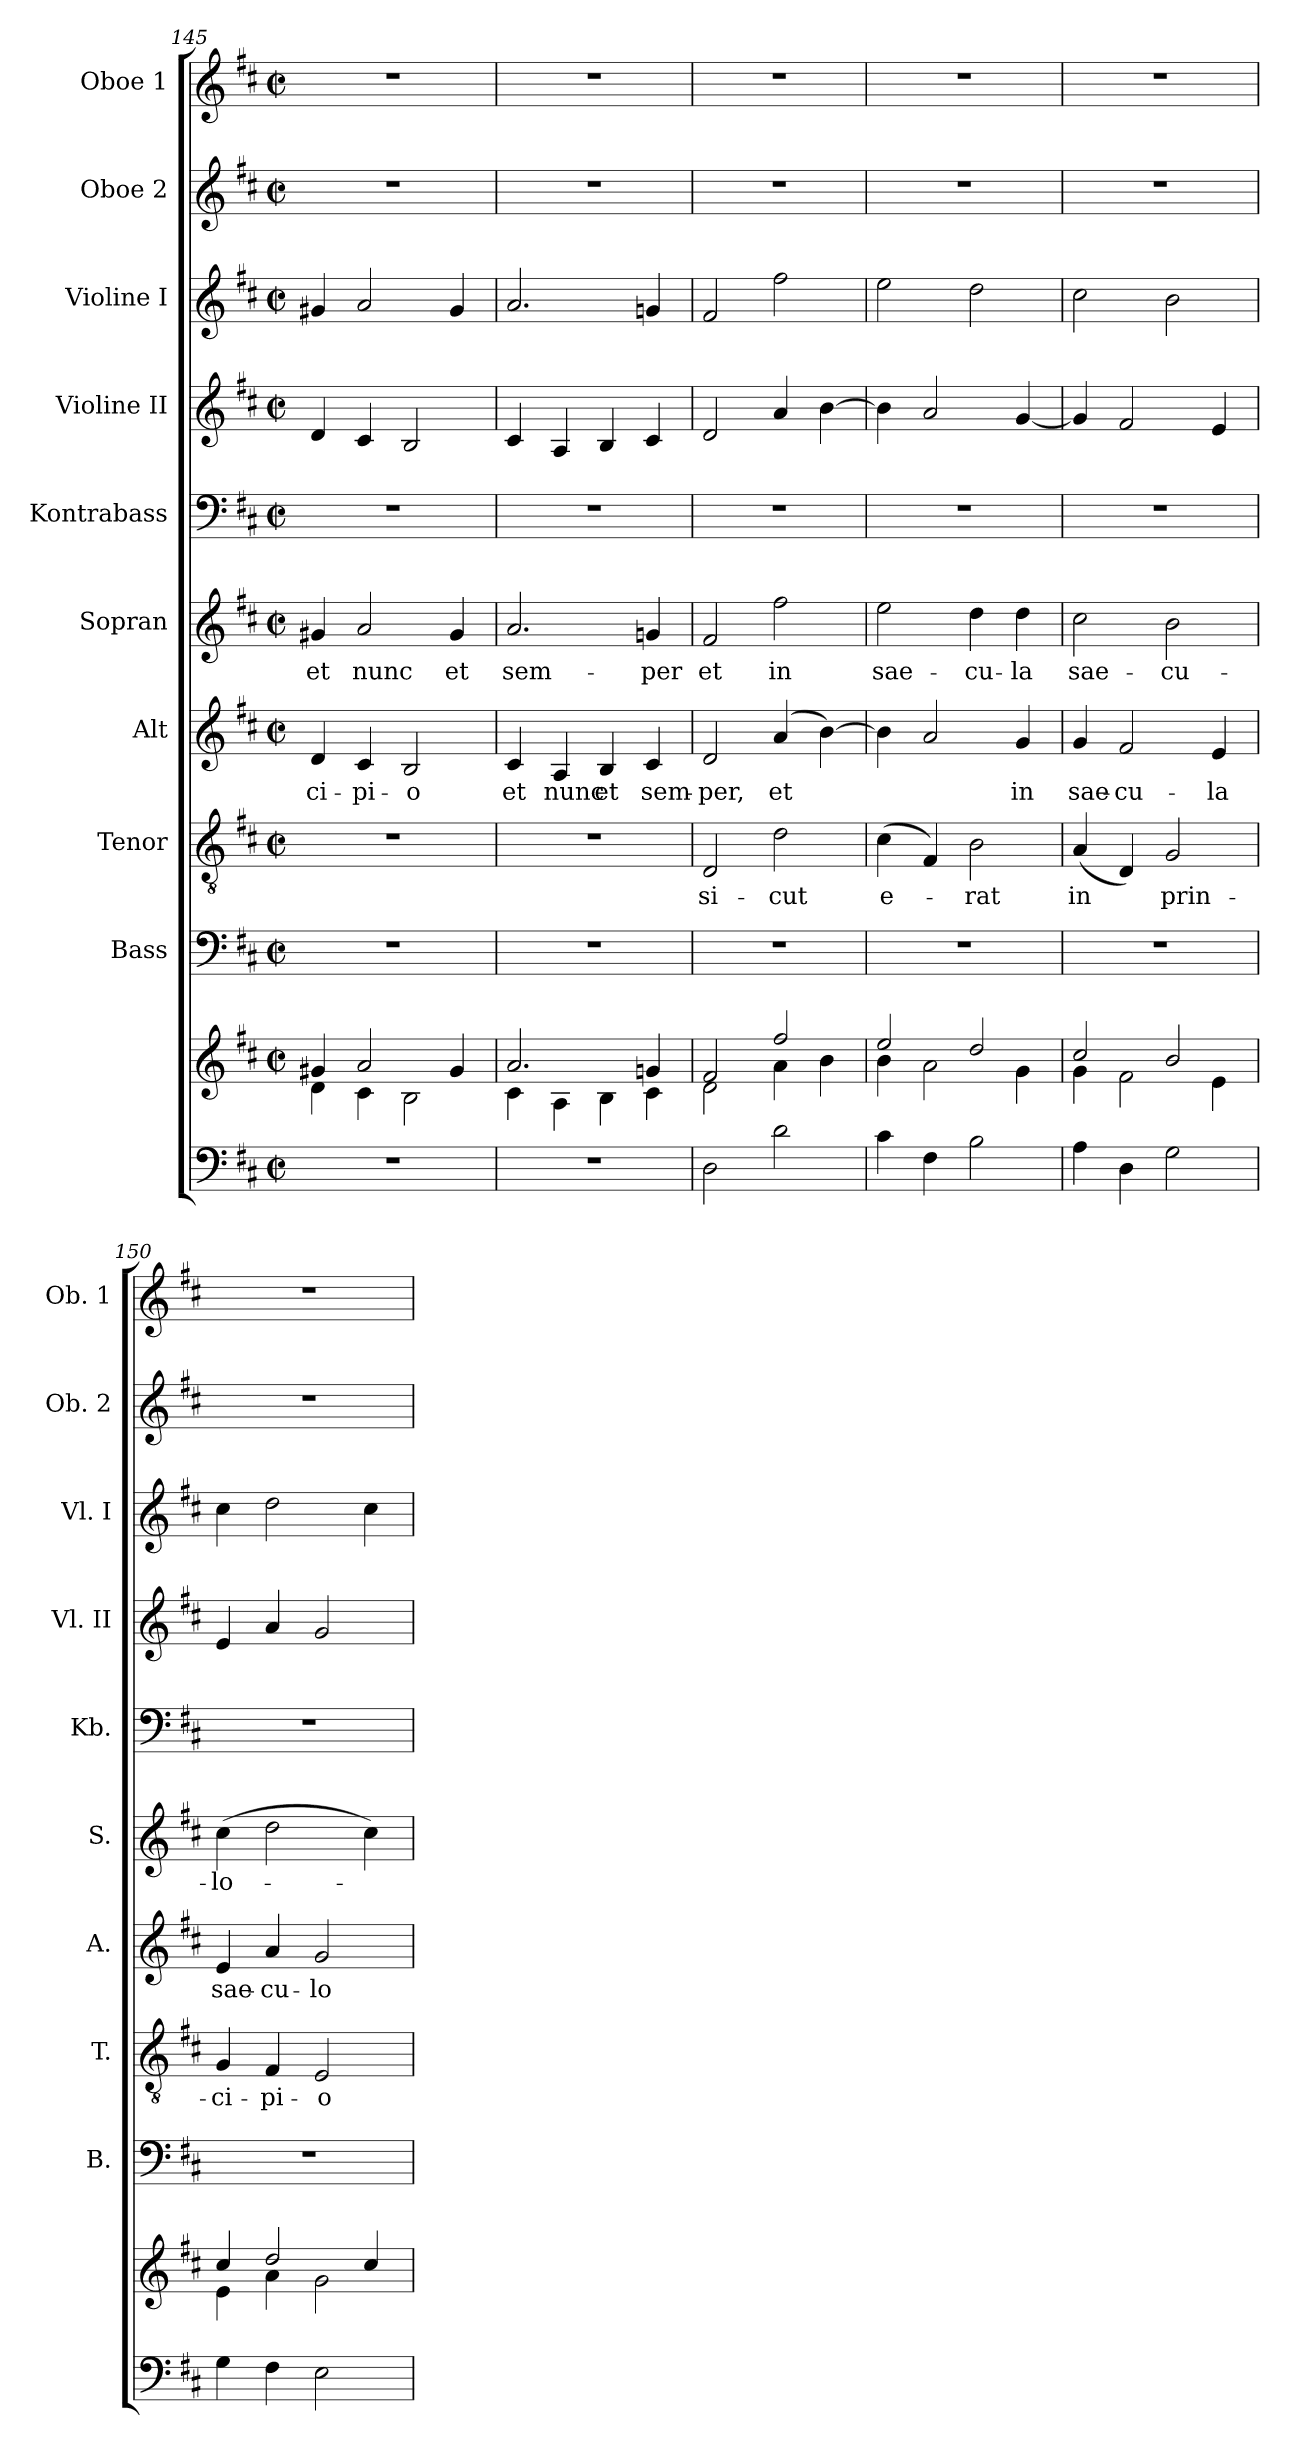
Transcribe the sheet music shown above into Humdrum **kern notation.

**kern	**kern	**kern	**kern	**text	**kern	**text	**kern	**text	**kern	**kern	**kern	**kern	**kern
*part10	*part10	*part9	*part8	*part8	*part7	*part7	*part6	*part6	*part5	*part4	*part3	*part2	*part1
*staff11	*staff10	*staff9	*staff8	*staff8	*staff7	*staff7	*staff6	*staff6	*staff5	*staff4	*staff3	*staff2	*staff1
*	*	*I"Bass	*I"Tenor	*	*I"Alt	*	*I"Sopran	*	*I"Kontrabass	*I"Violine II	*I"Violine I	*I"Oboe 2	*I"Oboe 1
*	*	*I'B.	*I'T.	*	*I'A.	*	*I'S.	*	*I'Kb.	*I'Vl. II	*I'Vl. I	*I'Ob. 2	*I'Ob. 1
*clefF4	*clefG2	*clefF4	*clefGv2	*	*clefG2	*	*clefG2	*	*clefF4	*clefG2	*clefG2	*clefG2	*clefG2
*	*	*	*	*	*	*	*	*	*ITrd7c12	*	*	*	*
*k[f#c#]	*k[f#c#]	*k[f#c#]	*k[f#c#]	*	*k[f#c#]	*	*k[f#c#]	*	*k[f#c#]	*k[f#c#]	*k[f#c#]	*k[f#c#]	*k[f#c#]
*D:	*D:	*D:	*D:	*	*D:	*	*D:	*	*D:	*D:	*D:	*D:	*D:
*M2/2	*M2/2	*M2/2	*M2/2	*	*M2/2	*	*M2/2	*	*M2/2	*M2/2	*M2/2	*M2/2	*M2/2
*met(c|)	*met(c|)	*met(c|)	*met(c|)	*	*met(c|)	*	*met(c|)	*	*met(c|)	*met(c|)	*met(c|)	*met(c|)	*met(c|)
=145	=145	=145	=145	=145	=145	=145	=145	=145	=145	=145	=145	=145	=145
*	*^	*	*	*	*	*	*	*	*	*	*	*	*
!	!	!	!	!	!	!	!LO:LY:b	!	!LO:LY:b	!	!	!	!	!
1r	4g#X/	4d\	1r	1r	.	4d/	-ci-	4g#X/	et	1r	4d/	4g#X/	1r	1r
!	!	!	!	!	!	!	!LO:LY:b	!	!LO:LY:b	!	!	!	!	!
.	2a/	4c#\	.	.	.	4c#/	-pi-	2a/	nunc	.	4c#/	2a/	.	.
!	!	!	!	!	!	!	!LO:LY:b	!	!	!	!	!	!	!
.	.	2B\	.	.	.	2B/	-o	.	.	.	2B/	.	.	.
!	!	!	!	!	!	!	!	!	!LO:LY:b	!	!	!	!	!
.	4g#/	.	.	.	.	.	.	4g#/	et	.	.	4g#/	.	.
=146	=146	=146	=146	=146	=146	=146	=146	=146	=146	=146	=146	=146	=146	=146
!	!	!	!	!	!	!	!LO:LY:b	!	!LO:LY:b	!	!	!	!	!
1r	2.a/	4c#\	1r	1r	.	4c#/	et	2.a/	sem-	1r	4c#/	2.a/	1r	1r
!	!	!	!	!	!	!	!LO:LY:b	!	!	!	!	!	!	!
.	.	4A\	.	.	.	4A/	nunc	.	.	.	4A/	.	.	.
!	!	!	!	!	!	!	!LO:LY:b	!	!	!	!	!	!	!
.	.	4B\	.	.	.	4B/	et	.	.	.	4B/	.	.	.
!	!	!	!	!	!	!	!LO:LY:b	!	!LO:LY:b	!	!	!	!	!
.	4gn/	4c#\	.	.	.	4c#/	sem-	4gn/	-per	.	4c#/	4gn/	.	.
=147	=147	=147	=147	=147	=147	=147	=147	=147	=147	=147	=147	=147	=147	=147
!	!	!	!	!	!LO:LY:b	!	!LO:LY:b	!	!LO:LY:b	!	!	!	!	!
2D\	2f#/	2d\	1r	2D/	si-	2d/	-per,	2f#/	et	1r	2d/	2f#/	1r	1r
!	!	!	!	!	!LO:LY:b	!	!LO:LY:b	!	!LO:LY:b	!	!	!	!	!
2d\	2ff#/	4a\	.	2d\	-cut	(4a/	et	2ff#\	in	.	4a/	2ff#\	.	.
.	.	4b\	.	.	.	[4b\)	.	.	.	.	[4b\	.	.	.
=148	=148	=148	=148	=148	=148	=148	=148	=148	=148	=148	=148	=148	=148	=148
!	!	!	!	!	!LO:LY:b	!	!	!	!LO:LY:b	!	!	!	!	!
4c#\	2ee/	4b\	1r	(>4c#\	e-	4b\]	.	2ee\	sae-	1r	4b\]	2ee\	1r	1r
4F#\	.	2a\	.	4F#/)	.	2a/	.	.	.	.	2a/	.	.	.
!	!	!	!	!	!LO:LY:b	!	!	!	!LO:LY:b	!	!	!	!	!
2B\	2dd/	.	.	2B\	-rat	.	.	4dd\	-cu-	.	.	2dd\	.	.
!	!	!	!	!	!	!	!LO:LY:b	!	!LO:LY:b	!	!	!	!	!
.	.	4g\	.	.	.	4g/	in	4dd\	-la	.	[4g/	.	.	.
!!LO:PB:g=z
=149	=149	=149	=149	=149	=149	=149	=149	=149	=149	=149	=149	=149	=149	=149
!	!	!	!	!	!LO:LY:b	!	!LO:LY:b	!	!LO:LY:b	!	!	!	!	!
4A\	2cc#/	4g\	1r	(<4A/	in	4g/	sae-	2cc#\	sae-	1r	4g/]	2cc#\	1r	1r
!	!	!	!	!	!	!	!LO:LY:b	!	!	!	!	!	!	!
4D\	.	2f#\	.	4D/)	.	2f#/	-cu-	.	.	.	2f#/	.	.	.
!	!	!	!	!	!LO:LY:b	!	!	!	!LO:LY:b	!	!	!	!	!
2G\	2b/	.	.	2G/	prin-	.	.	2b\	-cu-	.	.	2b\	.	.
!	!	!	!	!	!	!	!LO:LY:b	!	!	!	!	!	!	!
.	.	4e\	.	.	.	4e/	-la	.	.	.	4e/	.	.	.
=150	=150	=150	=150	=150	=150	=150	=150	=150	=150	=150	=150	=150	=150	=150
!	!	!	!	!	!LO:LY:b	!	!LO:LY:b	!	!LO:LY:b	!	!	!	!	!
4G\	4cc#/	4e\	1r	4G/	-ci-	4e/	sae-	(>4cc#\	-lo-	1r	4e/	4cc#\	1r	1r
!	!	!	!	!	!LO:LY:b	!	!LO:LY:b	!	!	!	!	!	!	!
4F#\	2dd/	4a\	.	4F#/	-pi-	4a/	-cu-	2dd\	.	.	4a/	2dd\	.	.
!	!	!	!	!	!LO:LY:b	!	!LO:LY:b	!	!	!	!	!	!	!
2E\	.	2g\	.	2E/	-o	2g/	-lo-	.	.	.	2g/	.	.	.
.	4cc#/	.	.	.	.	.	.	4cc#\)	.	.	.	4cc#\	.	.
*	*v	*v	*	*	*	*	*	*	*	*	*	*	*	*
=	=	=	=	=	=	=	=	=	=	=	=	=	=
*-	*-	*-	*-	*-	*-	*-	*-	*-	*-	*-	*-	*-	*-
